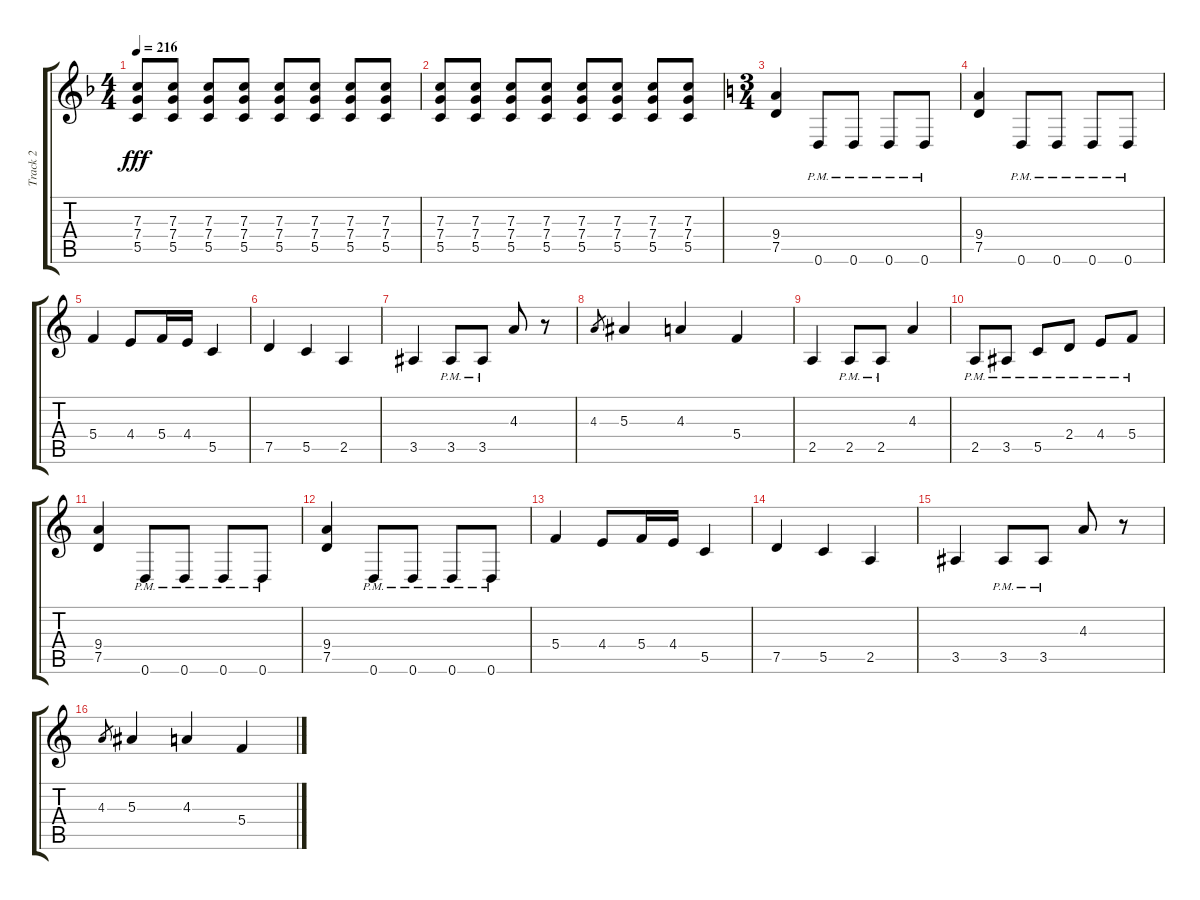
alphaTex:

\track ("Track 2" "Track 2") {instrument distortionguitar}
\staff {score tabs}
\tuning (D4 A3 F3 C3 G2 D2) {hide}
\ts (4 4)
\tempo 216
\clef g2
\ks f
(7.3 7.4 5.5).8{dy fff} (7.3 7.4 5.5).8 (7.3 7.4 5.5).8 (7.3 7.4 5.5).8 (7.3 7.4 5.5).8 (7.3 7.4 5.5).8 (7.3 7.4 5.5).8 (7.3 7.4 5.5).8 |
(7.3 7.4 5.5).8 (7.3 7.4 5.5).8 (7.3 7.4 5.5).8 (7.3 7.4 5.5).8 (7.3 7.4 5.5).8 (7.3 7.4 5.5).8 (7.3 7.4 5.5).8 (7.3 7.4 5.5).8 |
\ts (3 4)
\ks c
(9.4 7.5).4 0.6{pm}.8 0.6{pm}.8 0.6{pm}.8 0.6{pm}.8 |
(9.4 7.5).4 0.6{pm}.8 0.6{pm}.8 0.6{pm}.8 0.6{pm}.8 |
5.4.4 4.4.8 5.4.16 4.4.16 5.5.4 |
7.5.4 5.5.4 2.5.4 |
3.5.4 3.5{pm}.8 3.5{pm}.8 4.3.8 r.8 |
4.3.8{gr} 5.3.4 4.3.4 5.4.4 |
2.5.4 2.5{pm}.8 2.5{pm}.8 4.3.4 |
2.5{pm}.8 3.5{pm}.8 5.5{pm}.8 2.4{pm}.8 4.4{pm}.8 5.4{pm}.8 |
(9.4 7.5).4 0.6{pm}.8 0.6{pm}.8 0.6{pm}.8 0.6{pm}.8 |
(9.4 7.5).4 0.6{pm}.8 0.6{pm}.8 0.6{pm}.8 0.6{pm}.8 |
5.4.4 4.4.8 5.4.16 4.4.16 5.5.4 |
7.5.4 5.5.4 2.5.4 |
3.5.4 3.5{pm}.8 3.5{pm}.8 4.3.8 r.8 |
4.3.8{gr} 5.3.4 4.3.4 5.4.4
